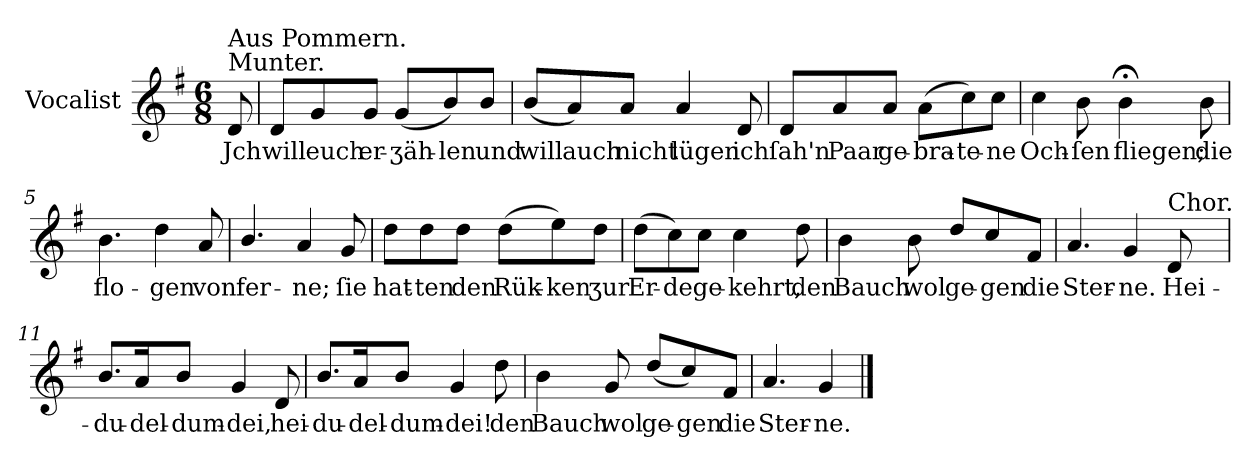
**kern	**text
*part1	*part1
*staff1	*staff1
*I"Vocalist	*
*k[f#]	*
*G:	*
*M6/8	*
=	=
!LO:TX:a:t=Munter.	!
!LO:TX:a:t=Aus Pommern.	!
8d	Jch
=1	=1
8dL	will
8g	euch
8gJ	er-
(8gL	-ʒäh-
8b/)	-len
8b/J	und
=2	=2
(8b/L	will
8a)	auch
8aJ	nicht
4a	lügen
8d	ich
=3	=3
8dL	ſah'n
8a	Paar
8aJ	ge-
(8aL	-bra-
8cc)	-te-
8ccJ	-ne
=4	=4
4cc	Och-
8b	-ſen
4b;<	fliegen;
8b	die
=5	=5
4.b	flo-
4dd	-gen
8a	von
=6	=6
4.b/	fer-
4a	-ne;
8g	ſie
=7	=7
8ddL	hat-
8dd	-ten
8ddJ	den
(8ddL	Rük-
8ee)	-ken
8ddJ	ʒur
=8	=8
(8ddL	Er-
8cc)	-de
8ccJ	ge-
4cc	-kehrt,
8dd	den
=9	=9
4b	Bauch
8b	wol
8ddL	ge-
8cc	-gen
8f#J	die
=10	=10
4.a	Ster-
4g	-ne.
!LO:TX:a:t=Chor.	!
8d	Hei-
=11	=11
8.b/L	-du-
16aK	-del-
8b/J	-dum-
4g	-dei,
8d	hei-
=12	=12
8.b/L	-du-
16aK	-del-
8b/J	-dum-
4g	-dei!
8dd	den
=13	=13
4b	Bauch
8g	wol
(8ddL	ge-
8cc)	-gen
8f#J	die
=14	=14
4.a	Ster-
4g	-ne.
==	==
*-	*-
